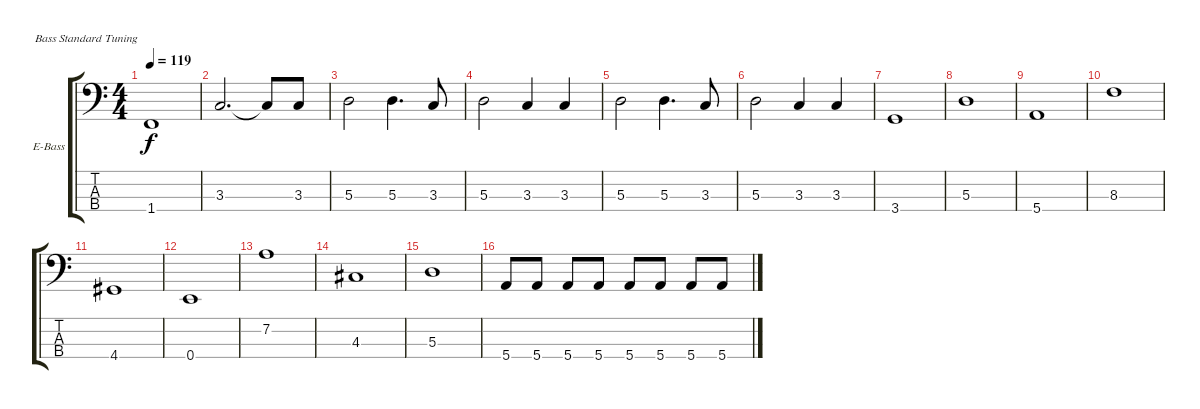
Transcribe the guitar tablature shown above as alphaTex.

\defaultSystemsLayout 4
\bracketExtendMode groupsimilarinstruments
\firstSystemTrackNameOrientation horizontal
\otherSystemsTrackNameOrientation horizontal
\track ("Electric Bass" "E-Bass") {instrument electricbassfinger}
\staff {score tabs}
\tuning (G2 D2 A1 E1)
\ts (4 4)
\tempo 119
\clef f4
\ks c
1.4.1{dy f} |
3.3.2{d} 3.3{t}.8 3.3.8 |
5.3.2 5.3.4{d} 3.3.8 |
5.3.2 3.3.4 3.3.4 |
5.3.2 5.3.4{d} 3.3.8 |
5.3.2 3.3.4 3.3.4 |
3.4.1 |
5.3.1 |
5.4.1 |
8.3.1 |
4.4.1 |
0.4.1 |
7.2.1 |
4.3.1 |
5.3.1 |
5.4.8 5.4.8 5.4.8 5.4.8 5.4.8 5.4.8 5.4.8 5.4.8
